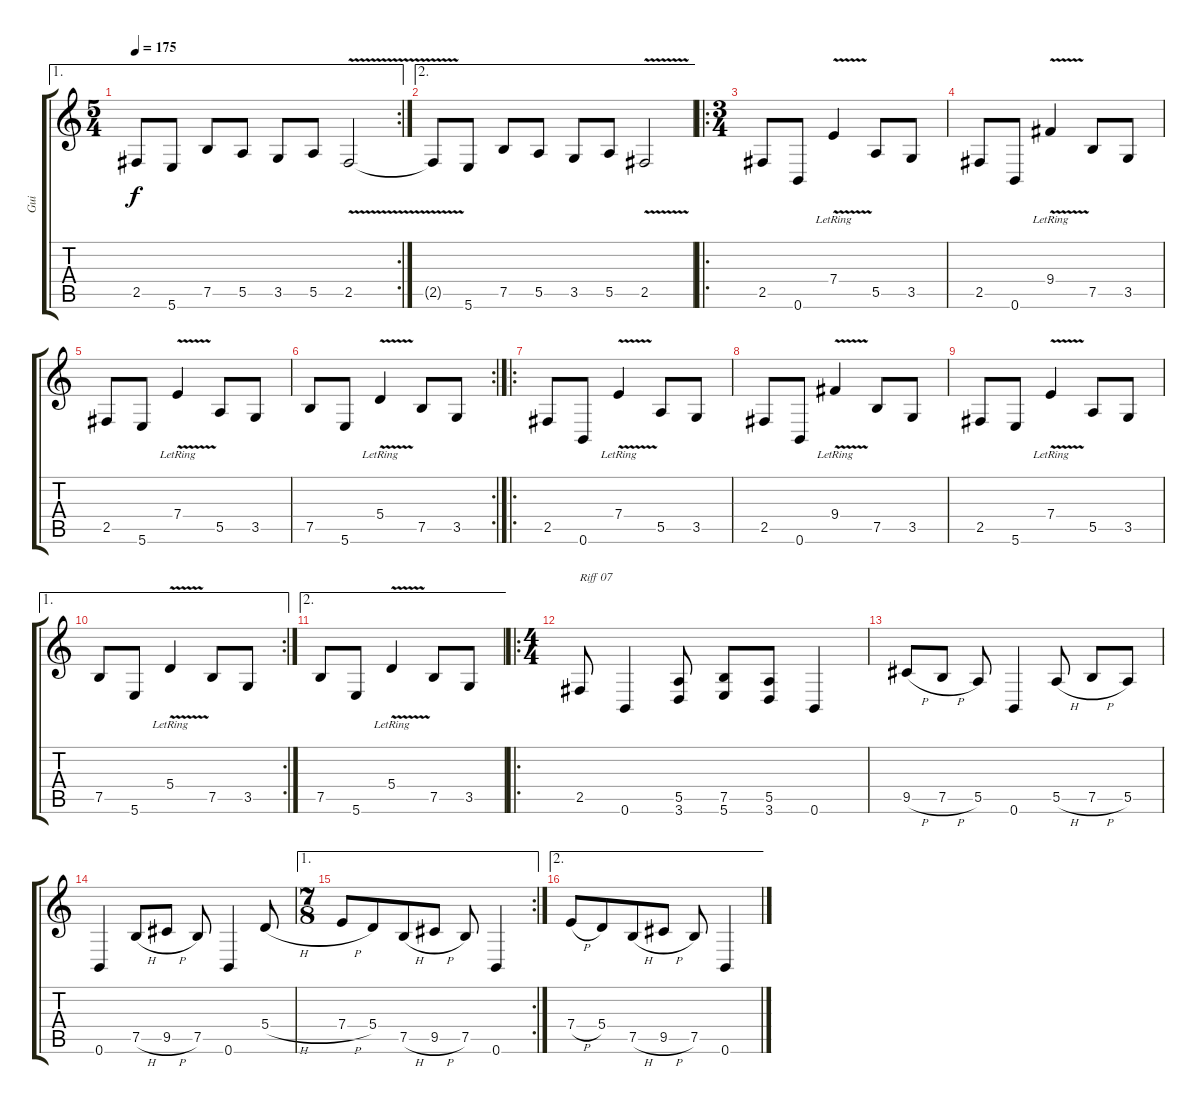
\track ("Gui" "Gui") {instrument distortionguitar}
\staff {score tabs}
\tuning (B3 Gb3 D3 A2 E2 B1) {hide}
\ae 1
\rc 2
\ts (5 4)
\tempo 175
\clef g2
\ks c
2.5{t}.8{dy f} 5.6.8 7.5.8 5.5.8 3.5.8 5.5.8 2.5{v}.2 |
\ae 2
2.5{t}.8 5.6.8 7.5.8 5.5.8 3.5.8 5.5.8 2.5{v}.2 |
\ro
\ts (3 4)
2.5.8 0.6.8 7.4{v lr}.4 5.5.8 3.5.8 |
2.5.8 0.6.8 9.4{v lr}.4 7.5.8 3.5.8 |
2.5.8 5.6.8 7.4{v lr}.4 5.5.8 3.5.8 |
\rc 2
7.5.8 5.6.8 5.4{v lr}.4 7.5.8 3.5.8 |
\ro
2.5.8 0.6.8 7.4{v lr}.4 5.5.8 3.5.8 |
2.5.8 0.6.8 9.4{v lr}.4 7.5.8 3.5.8 |
2.5.8 5.6.8 7.4{v lr}.4 5.5.8 3.5.8 |
\ae 1
\rc 2
7.5.8 5.6.8 5.4{v lr}.4 7.5.8 3.5.8 |
\ae 2
7.5.8 5.6.8 5.4{v lr}.4 7.5.8 3.5.8 |
\ro
\ts (4 4)
2.5.8{txt "Riff 07"} 0.6.4 (5.5 3.6).8 (7.5 5.6).8 (5.5 3.6).8 0.6.4 |
9.5{h}.8 7.5{h}.8 5.5.8 0.6.4 5.5{h}.8 7.5{h}.8 5.5.8 |
0.6.4 7.5{h}.8 9.5{h}.8 7.5.8 0.6.4 5.4{h}.8 |
\ae 1
\rc 2
\ts (7 8)
7.4{h}.8 5.4.8 7.5{h}.8 9.5{h}.8 7.5.8 0.6.4 |
\ae 2
7.4{h}.8 5.4.8 7.5{h}.8 9.5{h}.8 7.5.8 0.6.4
